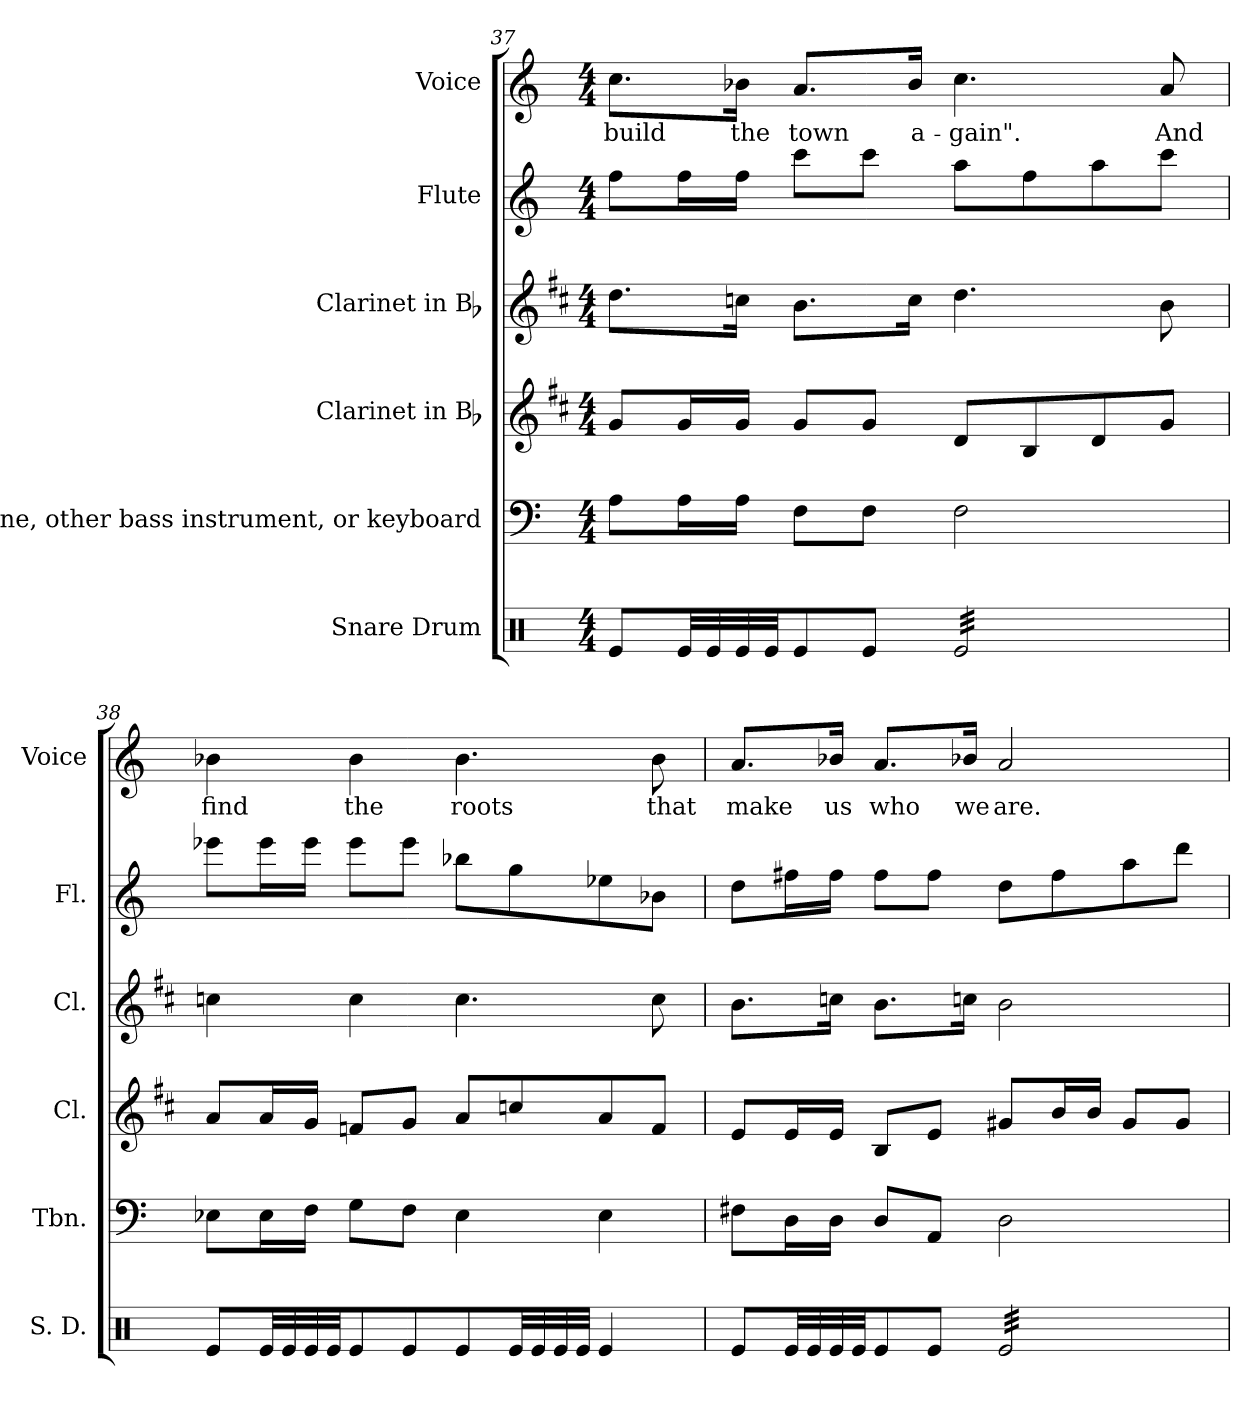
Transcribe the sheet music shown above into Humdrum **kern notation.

**kern	**kern	**kern	**kern	**kern	**kern	**text
*part6	*part5	*part4	*part3	*part2	*part1	*part1
*staff6	*staff5	*staff4	*staff3	*staff2	*staff1	*staff1
*I"Snare Drum	*I"Trombone, other bass instrument, or keyboard	*I"Clarinet in Bb	*I"Clarinet in Bb	*I"Flute	*I"Voice	*
*I'S. D.	*I'Tbn.	*I'Cl.	*I'Cl.	*I'Fl.	*I'Voice	*
*clefX	*clefF4	*clefG2	*clefG2	*clefG2	*clefG2	*
*	*	*ITrd1c2	*ITrd1c2	*	*	*
*k[]	*k[]	*k[]	*k[]	*k[]	*k[]	*
*C:	*C:	*C:	*C:	*C:	*C:	*
*M4/4	*M4/4	*M4/4	*M4/4	*M4/4	*M4/4	*
=37	=37	=37	=37	=37	=37	=37
!	!	!	!	!	!	!LO:LY:b:color=#000000
8Rei/L	8Ai\L	8fi/L	8.cci\L	8ffi\L	8.cci\L	build
*tremolo	*	*	*	*	*	*
32Rei/	16Ai\L	16fi/L	.	16ffi\L	.	.
32Rei/	.	.	.	.	.	.
!	!	!	!	!	!	!LO:LY:b:color=#000000
32Rei/	16Ai\JJ	16fi/JJ	16b-Xi\Jk	16ffi\JJ	16b-Xi\Jk	the
32Rei/	.	.	.	.	.	.
*Xtremolo	*	*	*	*	*	*
!	!	!	!	!	!	!LO:LY:b:color=#000000
8Rei/	8Fi\L	8fi/L	8.ai\L	8ccci\L	8.ai/L	town
8Rei/J	8Fi\J	8fi/J	.	8ccci\J	.	.
!	!	!	!	!	!	!LO:LY:b:color=#000000
.	.	.	16b-i\Jk	.	16b-i/Jk	a-
!	!	!	!	!	!	!LO:LY:b:color=#000000
*tremolo	*	*	*	*	*	*
32Rei/LLL	2Fi\	8ci/L	4.cci\	8aai\L	4.cci\	-gain".
32Rei/	.	.	.	.	.	.
32Rei/	.	.	.	.	.	.
32Rei/	.	.	.	.	.	.
32Rei/	.	8Ai/	.	8ffi\	.	.
32Rei/	.	.	.	.	.	.
32Rei/	.	.	.	.	.	.
32Rei/	.	.	.	.	.	.
32Rei/	.	8ci/	.	8aai\	.	.
32Rei/	.	.	.	.	.	.
32Rei/	.	.	.	.	.	.
32Rei/	.	.	.	.	.	.
!	!	!	!	!	!	!LO:LY:b:color=#000000
32Rei/	.	8fi/J	8ai\	8ccci\J	8ai/	And
32Rei/	.	.	.	.	.	.
32Rei/	.	.	.	.	.	.
32Rei/JJJ	.	.	.	.	.	.
*Xtremolo	*	*	*	*	*	*
=38	=38	=38	=38	=38	=38	=38
!	!	!	!	!	!	!LO:LY:b:color=#000000
8Rei/L	8E-Xi\L	8gi/L	4b-Xi\	8eee-Xi\L	4b-Xi\	find
*tremolo	*	*	*	*	*	*
32Rei/	16E-i\L	16gi/L	.	16eee-i\L	.	.
32Rei/	.	.	.	.	.	.
32Rei/	16Fi\JJ	16fi/JJ	.	16eee-i\JJ	.	.
32Rei/	.	.	.	.	.	.
*Xtremolo	*	*	*	*	*	*
!	!	!	!	!	!	!LO:LY:b:color=#000000
8Rei/	8Gi\L	8e-Xi/L	4b-i\	8eee-i\L	4b-i\	the
8Rei/J	8Fi\J	8fi/J	.	8eee-i\J	.	.
!	!	!	!	!	!	!LO:LY:b:color=#000000
8Rei/L	4E-i\	8gi/L	4.b-i\	8bb-Xi\L	4.b-i\	roots
*tremolo	*	*	*	*	*	*
32Rei/	.	8b-Xi/	.	8ggi\	.	.
32Rei/	.	.	.	.	.	.
32Rei/	.	.	.	.	.	.
32Rei/JJJ	.	.	.	.	.	.
*Xtremolo	*	*	*	*	*	*
4Rei/	4E-i\	8gi/	.	8ee-Xi\	.	.
!	!	!	!	!	!	!LO:LY:b:color=#000000
.	.	8e-i/J	8b-i\	8b-Xi\J	8b-i\	that
!!LO:LB:g=z
=39	=39	=39	=39	=39	=39	=39
!	!	!	!	!	!	!LO:LY:b:color=#000000
8Rei/L	8F#Xi\L	8di/L	8.ai\L	8ddi\L	8.ai/L	make
*tremolo	*	*	*	*	*	*
32Rei/	16Di\L	16di/L	.	16ff#Xi\L	.	.
32Rei/	.	.	.	.	.	.
!	!	!	!	!	!	!LO:LY:b:color=#000000
32Rei/	16Di\JJ	16di/JJ	16b-Xi\Jk	16ff#i\JJ	16b-Xi/Jk	us
32Rei/	.	.	.	.	.	.
*Xtremolo	*	*	*	*	*	*
!	!	!	!	!	!	!LO:LY:b:color=#000000
8Rei/	8Di/L	8Ai/L	8.ai\L	8ff#i\L	8.ai/L	who
8Rei/J	8AAi/J	8di/J	.	8ff#i\J	.	.
!	!	!	!	!	!	!LO:LY:b:color=#000000
.	.	.	16b-Xi\Jk	.	16b-Xi/Jk	we
!	!	!	!	!	!	!LO:LY:b:color=#000000
*tremolo	*	*	*	*	*	*
32Rei/LLL	2Di\	8f#Xi/L	2ai\	8ddi\L	2ai/	are.
32Rei/	.	.	.	.	.	.
32Rei/	.	.	.	.	.	.
32Rei/	.	.	.	.	.	.
32Rei/	.	16ai/L	.	8ff#i\	.	.
32Rei/	.	.	.	.	.	.
32Rei/	.	16ai/JJ	.	.	.	.
32Rei/	.	.	.	.	.	.
32Rei/	.	8f#i/L	.	8aai\	.	.
32Rei/	.	.	.	.	.	.
32Rei/	.	.	.	.	.	.
32Rei/	.	.	.	.	.	.
32Rei/	.	8f#i/J	.	8dddi\J	.	.
32Rei/	.	.	.	.	.	.
32Rei/	.	.	.	.	.	.
32Rei/JJJ	.	.	.	.	.	.
*Xtremolo	*	*	*	*	*	*
=	=	=	=	=	=	=
*-	*-	*-	*-	*-	*-	*-
